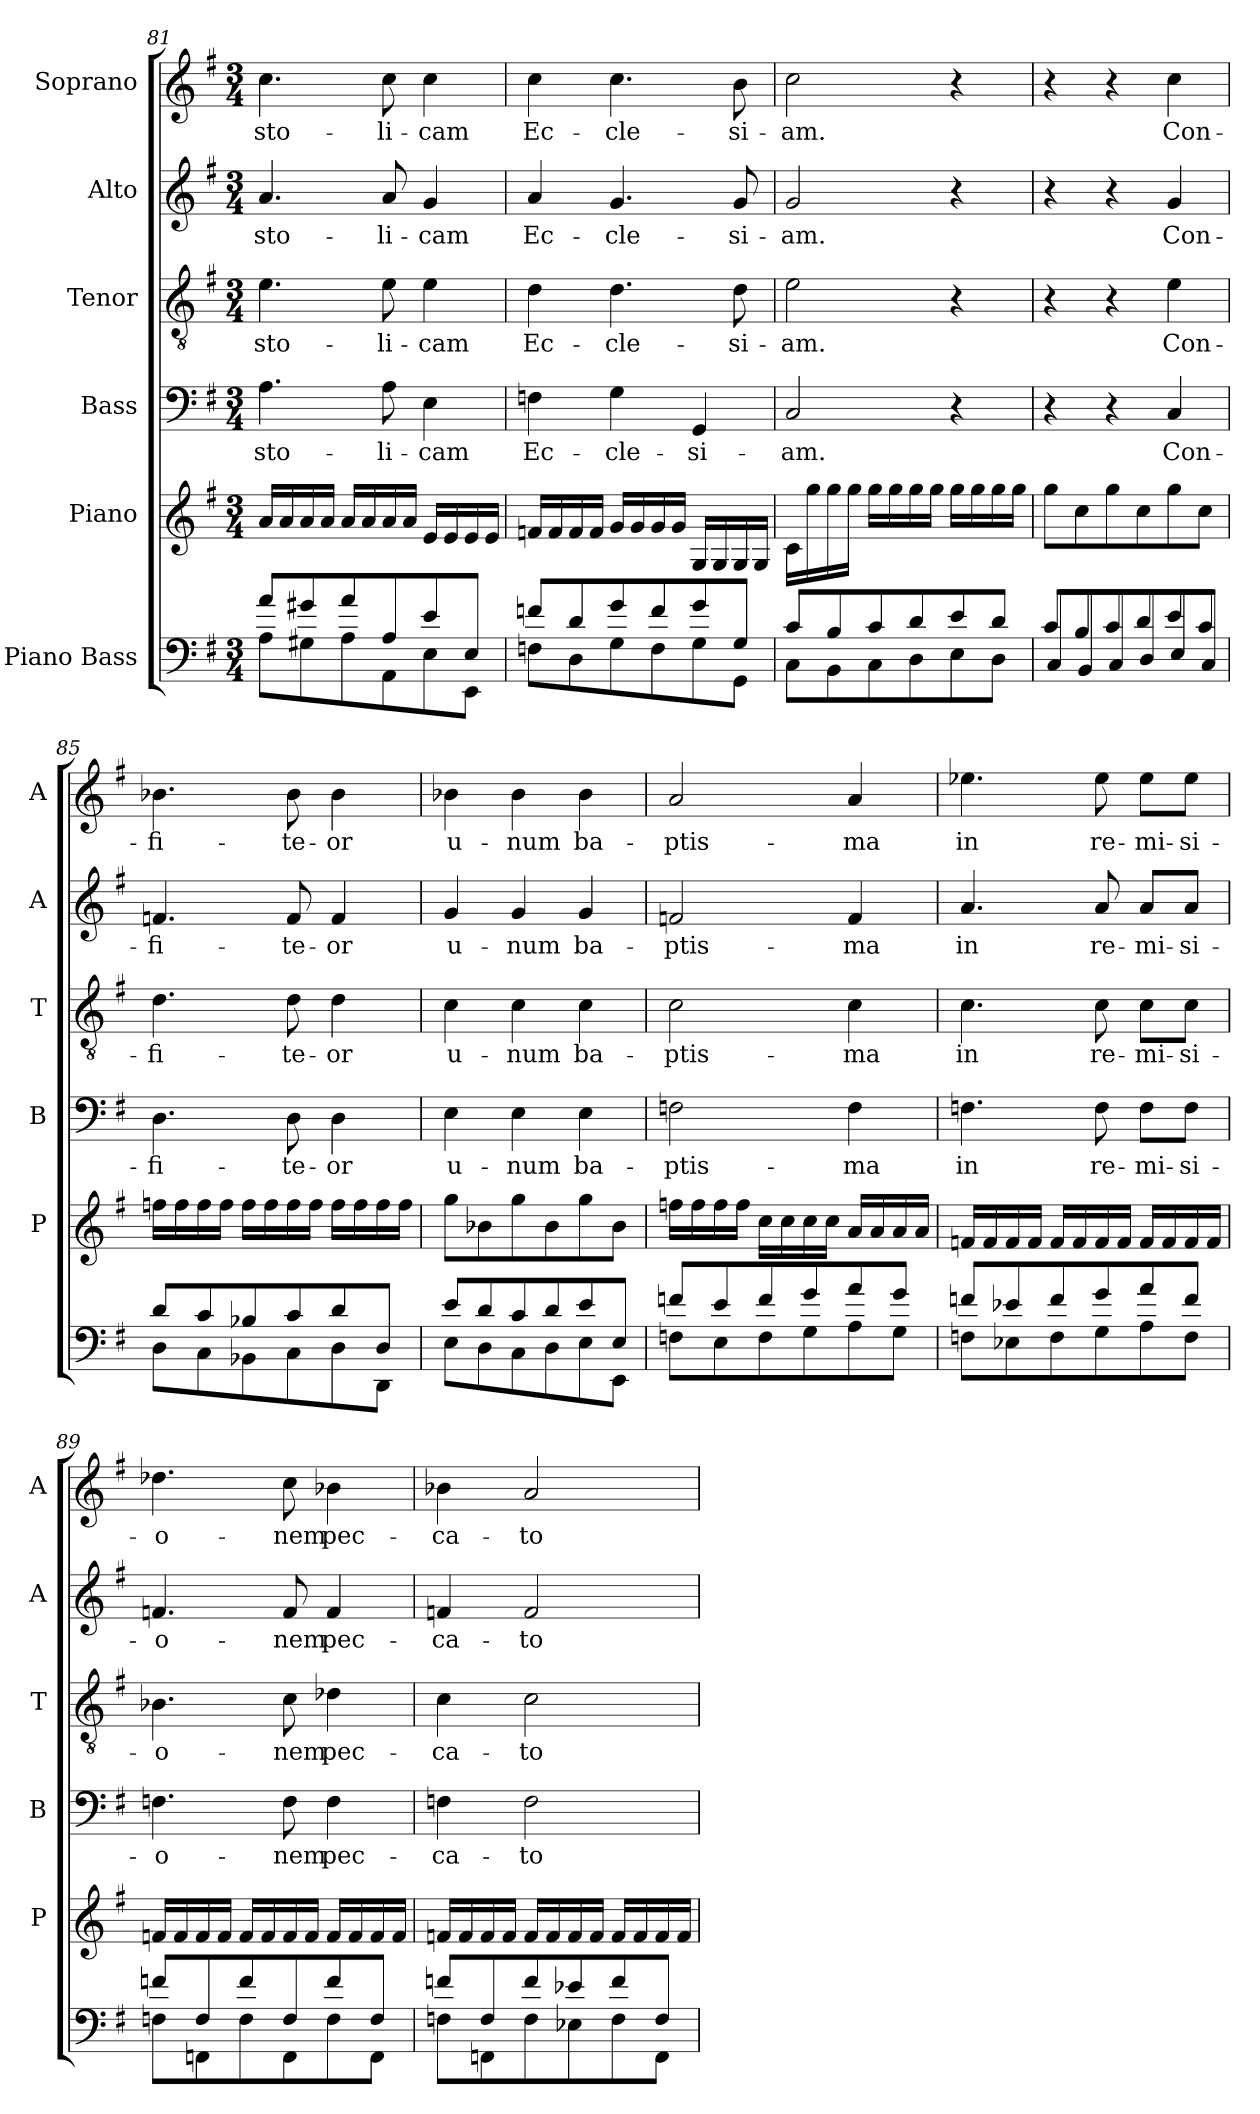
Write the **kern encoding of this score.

**kern	**kern	**kern	**text	**kern	**text	**kern	**text	**kern	**text
*part6	*part5	*part4	*part4	*part3	*part3	*part2	*part2	*part1	*part1
*staff6	*staff5	*staff4	*staff4	*staff3	*staff3	*staff2	*staff2	*staff1	*staff1
*I"Piano Bass	*I"Piano	*I"Bass	*	*I"Tenor	*	*I"Alto	*	*I"Soprano	*
*	*I'P	*I'B	*	*I'T	*	*I'A	*	*I'A	*
*clefF4	*clefG2	*clefF4	*	*clefGv2	*	*clefG2	*	*clefG2	*
*k[f#]	*k[f#]	*k[f#]	*	*k[f#]	*	*k[f#]	*	*k[f#]	*
*G:	*G:	*G:	*	*G:	*	*G:	*	*G:	*
*M3/4	*M3/4	*M3/4	*	*M3/4	*	*M3/4	*	*M3/4	*
=81	=81	=81	=81	=81	=81	=81	=81	=81	=81
*^	*	*	*	*	*	*	*	*	*
!	!	!	!	!LO:LY:b	!	!LO:LY:b	!	!LO:LY:b	!	!LO:LY:b
8a/L	8A\L	16a/LL	4.A\	-sto-	4.e\	-sto-	4.a/	-sto-	4.cc\	-sto-
.	.	16a/	.	.	.	.	.	.	.	.
8g#X/	8G#X\	16a/	.	.	.	.	.	.	.	.
.	.	16a/JJ	.	.	.	.	.	.	.	.
8a/	8A\	16a/LL	.	.	.	.	.	.	.	.
.	.	16a/	.	.	.	.	.	.	.	.
!	!	!	!	!LO:LY:b	!	!LO:LY:b	!	!LO:LY:b	!	!LO:LY:b
8A/	8AA\	16a/	8A\	-li-	8e\	-li-	8a/	-li-	8cc\	-li-
.	.	16a/JJ	.	.	.	.	.	.	.	.
!	!	!	!	!LO:LY:b	!	!LO:LY:b	!	!LO:LY:b	!	!LO:LY:b
8e/	8E\	16e/LL	4E\	-cam	4e\	-cam	4g/	-cam	4cc\	-cam
.	.	16e/	.	.	.	.	.	.	.	.
8E/J	8EE\J	16e/	.	.	.	.	.	.	.	.
.	.	16e/JJ	.	.	.	.	.	.	.	.
=82	=82	=82	=82	=82	=82	=82	=82	=82	=82	=82
!	!	!	!	!LO:LY:b	!	!LO:LY:b	!	!LO:LY:b	!	!LO:LY:b
8fn/L	8Fn\L	16fn/LL	4Fn\	Ec-	4d\	Ec-	4a/	Ec-	4cc\	Ec-
.	.	16f/	.	.	.	.	.	.	.	.
8d/	8D\	16f/	.	.	.	.	.	.	.	.
.	.	16f/JJ	.	.	.	.	.	.	.	.
!	!	!	!	!LO:LY:b	!	!LO:LY:b	!	!LO:LY:b	!	!LO:LY:b
8g/	8G\	16g/LL	4G\	-cle-	4.d\	-cle-	4.g/	-cle-	4.cc\	-cle-
.	.	16g/	.	.	.	.	.	.	.	.
8f/	8F\	16g/	.	.	.	.	.	.	.	.
.	.	16g/JJ	.	.	.	.	.	.	.	.
!	!	!	!	!LO:LY:b	!	!	!	!	!	!
8g/	8G\	16G/LL	4GG/	-si-	.	.	.	.	.	.
.	.	16G/	.	.	.	.	.	.	.	.
!	!	!	!	!	!	!LO:LY:b	!	!LO:LY:b	!	!LO:LY:b
8G/J	8GG\J	16G/	.	.	8d\	-si-	8g/	-si-	8b\	-si-
.	.	16G/JJ	.	.	.	.	.	.	.	.
=83	=83	=83	=83	=83	=83	=83	=83	=83	=83	=83
!	!	!	!	!LO:LY:b	!	!LO:LY:b	!	!LO:LY:b	!	!LO:LY:b
8c/L	8C\L	16c\LL	2C/	-am.	2e\	-am.	2g/	-am.	2cc\	-am.
.	.	16gg\	.	.	.	.	.	.	.	.
8B/	8BB\	16gg\	.	.	.	.	.	.	.	.
.	.	16gg\JJ	.	.	.	.	.	.	.	.
8c/	8C\	16gg\LL	.	.	.	.	.	.	.	.
.	.	16gg\	.	.	.	.	.	.	.	.
8d/	8D\	16gg\	.	.	.	.	.	.	.	.
.	.	16gg\JJ	.	.	.	.	.	.	.	.
8e/	8E\	16gg\LL	4r	.	4r	.	4r	.	4r	.
.	.	16gg\	.	.	.	.	.	.	.	.
8d/J	8D\J	16gg\	.	.	.	.	.	.	.	.
.	.	16gg\JJ	.	.	.	.	.	.	.	.
!!LO:LB:g=z
=84	=84	=84	=84	=84	=84	=84	=84	=84	=84	=84
8c/L	8C/L	8gg\L	4r	.	4r	.	4r	.	4r	.
8B/	8BB/	8cc\	.	.	.	.	.	.	.	.
8c/	8C/	8gg\	4r	.	4r	.	4r	.	4r	.
8d/	8D/	8cc\	.	.	.	.	.	.	.	.
!	!	!	!	!LO:LY:b	!	!LO:LY:b	!	!LO:LY:b	!	!LO:LY:b
8e/	8E/	8gg\	4C/	Con-	4e\	Con-	4g/	Con-	4cc\	Con-
8c/J	8C/J	8cc\J	.	.	.	.	.	.	.	.
=85	=85	=85	=85	=85	=85	=85	=85	=85	=85	=85
!	!	!	!	!LO:LY:b	!	!LO:LY:b	!	!LO:LY:b	!	!LO:LY:b
8d/L	8D\L	16ffn\LL	4.D\	-fi-	4.d\	-fi-	4.fn/	-fi-	4.b-X\	-fi-
.	.	16ff\	.	.	.	.	.	.	.	.
8c/	8C\	16ff\	.	.	.	.	.	.	.	.
.	.	16ff\JJ	.	.	.	.	.	.	.	.
8B-X/	8BB-X\	16ff\LL	.	.	.	.	.	.	.	.
.	.	16ff\	.	.	.	.	.	.	.	.
!	!	!	!	!LO:LY:b	!	!LO:LY:b	!	!LO:LY:b	!	!LO:LY:b
8c/	8C\	16ff\	8D\	-te-	8d\	-te-	8f/	-te-	8b-\	-te-
.	.	16ff\JJ	.	.	.	.	.	.	.	.
!	!	!	!	!LO:LY:b	!	!LO:LY:b	!	!LO:LY:b	!	!LO:LY:b
8d/	8D\	16ff\LL	4D\	-or	4d\	-or	4f/	-or	4b-\	-or
.	.	16ff\	.	.	.	.	.	.	.	.
8D/J	8DD\J	16ff\	.	.	.	.	.	.	.	.
.	.	16ff\JJ	.	.	.	.	.	.	.	.
=86	=86	=86	=86	=86	=86	=86	=86	=86	=86	=86
!	!	!	!	!LO:LY:b	!	!LO:LY:b	!	!LO:LY:b	!	!LO:LY:b
8e/L	8E\L	8gg\L	4E\	u-	4c\	u-	4g/	u-	4b-X\	u-
8d/	8D\	8b-X\	.	.	.	.	.	.	.	.
!	!	!	!	!LO:LY:b	!	!LO:LY:b	!	!LO:LY:b	!	!LO:LY:b
8c/	8C\	8gg\	4E\	-num	4c\	-num	4g/	-num	4b-\	-num
8d/	8D\	8b-\	.	.	.	.	.	.	.	.
!	!	!	!	!LO:LY:b	!	!LO:LY:b	!	!LO:LY:b	!	!LO:LY:b
8e/	8E\	8gg\	4E\	ba-	4c\	ba-	4g/	ba-	4b-\	ba-
8E/J	8EE\J	8b-\J	.	.	.	.	.	.	.	.
=87	=87	=87	=87	=87	=87	=87	=87	=87	=87	=87
!	!	!	!	!LO:LY:b	!	!LO:LY:b	!	!LO:LY:b	!	!LO:LY:b
8fn/L	8Fn\L	16ffn\LL	2Fn\	-ptis-	2c\	-ptis-	2fn/	-ptis-	2a/	-ptis-
.	.	16ff\	.	.	.	.	.	.	.	.
8e/	8E\	16ff\	.	.	.	.	.	.	.	.
.	.	16ff\JJ	.	.	.	.	.	.	.	.
8f/	8F\	16cc\LL	.	.	.	.	.	.	.	.
.	.	16cc\	.	.	.	.	.	.	.	.
8g/	8G\	16cc\	.	.	.	.	.	.	.	.
.	.	16cc\JJ	.	.	.	.	.	.	.	.
!	!	!	!	!LO:LY:b	!	!LO:LY:b	!	!LO:LY:b	!	!LO:LY:b
8a/	8A\	16a/LL	4F\	-ma	4c\	-ma	4f/	-ma	4a/	-ma
.	.	16a/	.	.	.	.	.	.	.	.
8g/J	8G\J	16a/	.	.	.	.	.	.	.	.
.	.	16a/JJ	.	.	.	.	.	.	.	.
=88	=88	=88	=88	=88	=88	=88	=88	=88	=88	=88
!	!	!	!	!LO:LY:b	!	!LO:LY:b	!	!LO:LY:b	!	!LO:LY:b
8fn/L	8Fn\L	16fn/LL	4.Fn\	in	4.c\	in	4.a/	in	4.ee-X\	in
.	.	16f/	.	.	.	.	.	.	.	.
8e-X/	8E-X\	16f/	.	.	.	.	.	.	.	.
.	.	16f/JJ	.	.	.	.	.	.	.	.
8f/	8F\	16f/LL	.	.	.	.	.	.	.	.
.	.	16f/	.	.	.	.	.	.	.	.
!	!	!	!	!LO:LY:b	!	!LO:LY:b	!	!LO:LY:b	!	!LO:LY:b
8g/	8G\	16f/	8F\	re-	8c\	re-	8a/	re-	8ee-\	re-
.	.	16f/JJ	.	.	.	.	.	.	.	.
!	!	!	!	!LO:LY:b	!	!LO:LY:b	!	!LO:LY:b	!	!LO:LY:b
8a/	8A\	16f/LL	8F\L	-mi-	8c\L	-mi-	8a/L	-mi-	8ee-\L	-mi-
.	.	16f/	.	.	.	.	.	.	.	.
!	!	!	!	!LO:LY:b	!	!LO:LY:b	!	!LO:LY:b	!	!LO:LY:b
8f/J	8F\J	16f/	8F\J	-si-	8c\J	-si-	8a/J	-si-	8ee-\J	-si-
.	.	16f/JJ	.	.	.	.	.	.	.	.
!!LO:PB:g=z
=89	=89	=89	=89	=89	=89	=89	=89	=89	=89	=89
!	!	!	!	!LO:LY:b	!	!LO:LY:b	!	!LO:LY:b	!	!LO:LY:b
8fn/L	8Fn\L	16fn/LL	4.Fn\	-o-	4.B-X\	-o-	4.fn/	-o-	4.dd-X\	-o-
.	.	16f/	.	.	.	.	.	.	.	.
8F/	8FFn\	16f/	.	.	.	.	.	.	.	.
.	.	16f/JJ	.	.	.	.	.	.	.	.
8f/	8F\	16f/LL	.	.	.	.	.	.	.	.
.	.	16f/	.	.	.	.	.	.	.	.
!	!	!	!	!LO:LY:b	!	!LO:LY:b	!	!LO:LY:b	!	!LO:LY:b
8F/	8FF\	16f/	8F\	-nem	8c\	-nem	8f/	-nem	8cc\	-nem
.	.	16f/JJ	.	.	.	.	.	.	.	.
!	!	!	!	!LO:LY:b	!	!LO:LY:b	!	!LO:LY:b	!	!LO:LY:b
8f/	8F\	16f/LL	4F\	pec-	4d-X\	pec-	4f/	pec-	4b-X\	pec-
.	.	16f/	.	.	.	.	.	.	.	.
8F/J	8FF\J	16f/	.	.	.	.	.	.	.	.
.	.	16f/JJ	.	.	.	.	.	.	.	.
=90	=90	=90	=90	=90	=90	=90	=90	=90	=90	=90
!	!	!	!	!LO:LY:b	!	!LO:LY:b	!	!LO:LY:b	!	!LO:LY:b
8fn/L	8Fn\L	16fn/LL	4Fn\	-ca-	4c\	-ca-	4fn/	-ca-	4b-X\	-ca-
.	.	16f/	.	.	.	.	.	.	.	.
8F/	8FFn\	16f/	.	.	.	.	.	.	.	.
.	.	16f/JJ	.	.	.	.	.	.	.	.
!	!	!	!	!LO:LY:b	!	!LO:LY:b	!	!LO:LY:b	!	!LO:LY:b
8f/	8F\	16f/LL	2F\	-to-	2c\	-to-	2f/	-to-	2a/	-to-
.	.	16f/	.	.	.	.	.	.	.	.
8e-X/	8E-X\	16f/	.	.	.	.	.	.	.	.
.	.	16f/JJ	.	.	.	.	.	.	.	.
8f/	8F\	16f/LL	.	.	.	.	.	.	.	.
.	.	16f/	.	.	.	.	.	.	.	.
8F/J	8FF\J	16f/	.	.	.	.	.	.	.	.
.	.	16f/JJ	.	.	.	.	.	.	.	.
*v	*v	*	*	*	*	*	*	*	*	*
=	=	=	=	=	=	=	=	=	=
*-	*-	*-	*-	*-	*-	*-	*-	*-	*-
